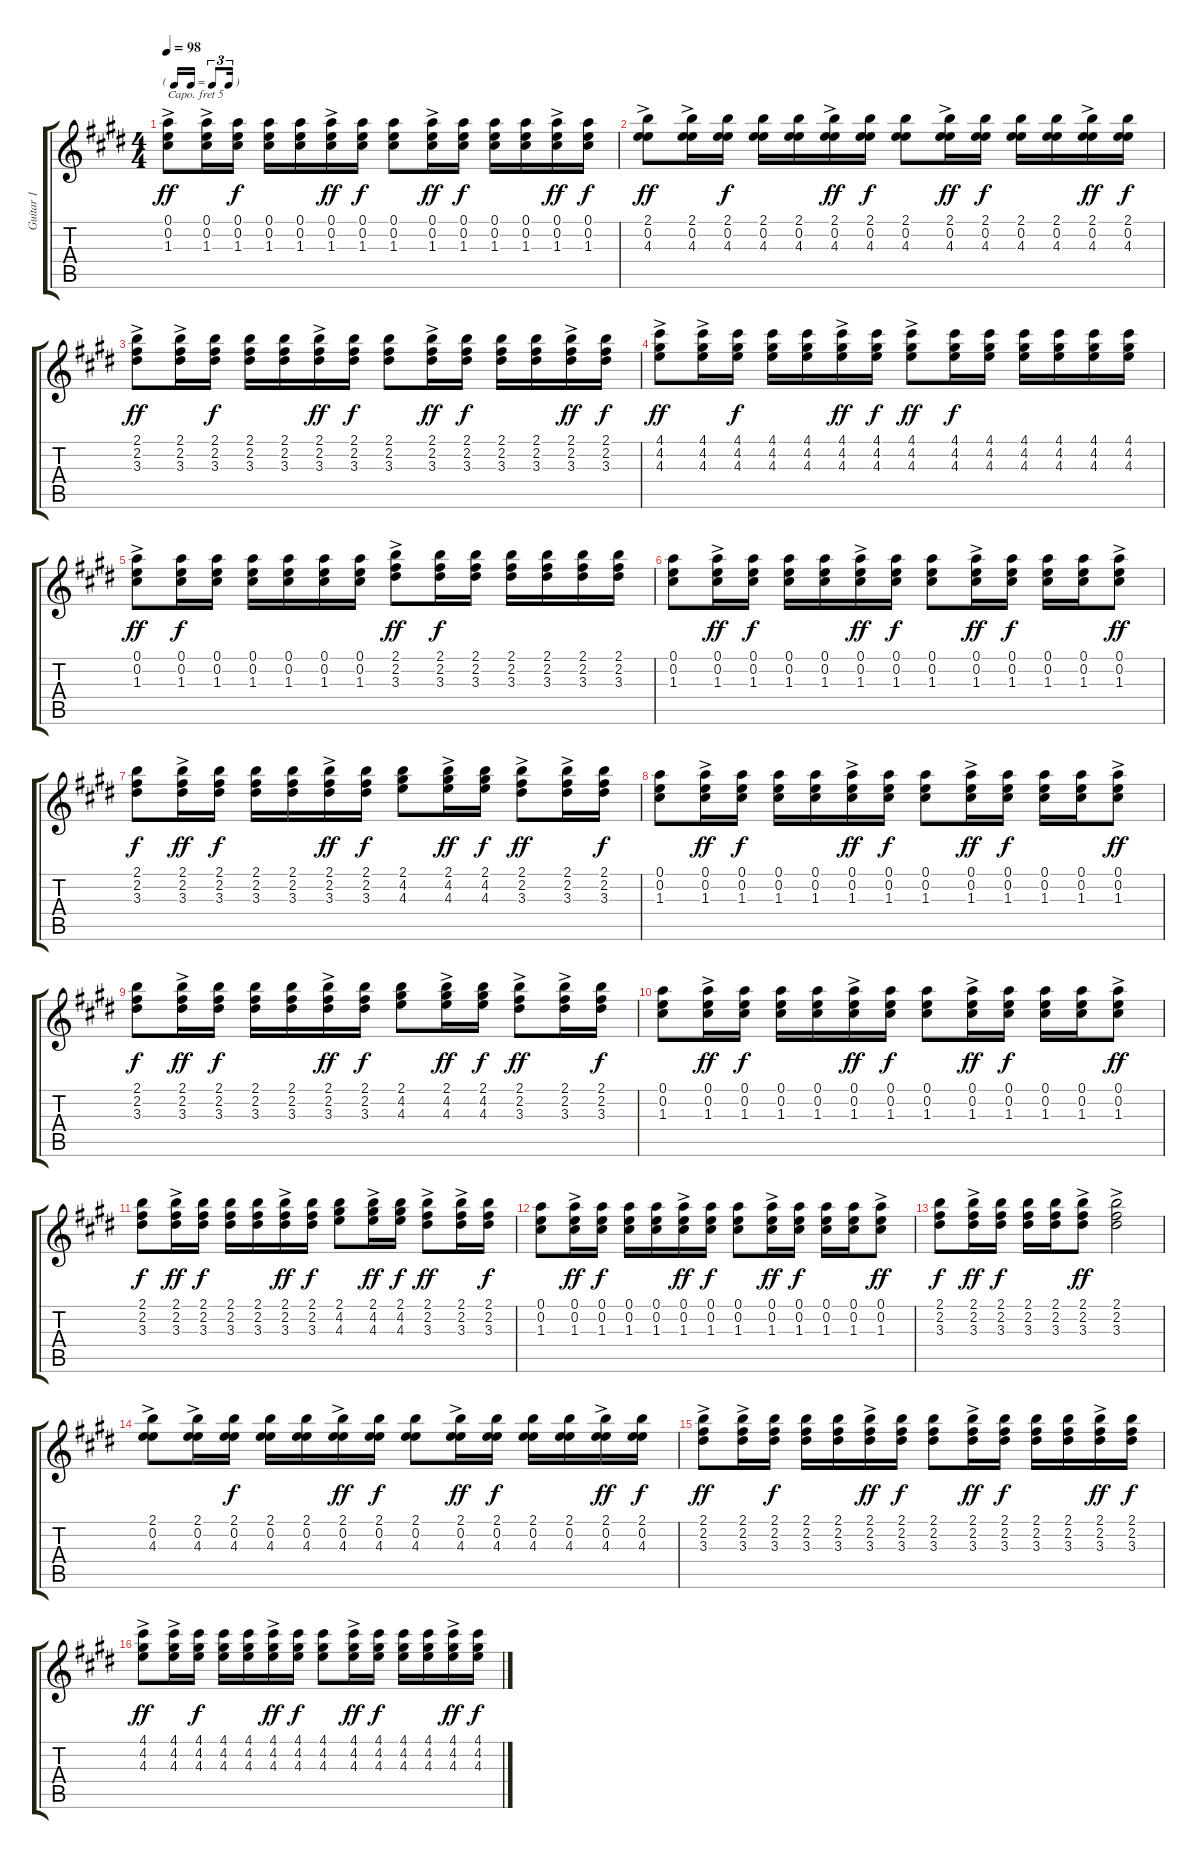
\track ("Guitar 1" "Guitar 1") {instrument acousticguitarsteel}
\staff {score tabs}
\capo 5
\tuning (E4 B3 G3 D3 A2 E2) {hide}
\ts (4 4)
\tf triplet16th
\tempo 98
\clef g2
\ks e
(0.1{ac} 0.2{ac} 1.3{ac}).8{dy ff} (0.1{ac} 0.2{ac} 1.3{ac}).16 (0.1 0.2 1.3).16{dy f} (0.1 0.2 1.3).16 (0.1 0.2 1.3).16 (0.1{ac} 0.2{ac} 1.3{ac}).16{dy ff} (0.1 0.2 1.3).16{dy f} (0.1 0.2 1.3).8 (0.1{ac} 0.2{ac} 1.3{ac}).16{dy ff} (0.1 0.2 1.3).16{dy f} (0.1 0.2 1.3).16 (0.1 0.2 1.3).16 (0.1{ac} 0.2{ac} 1.3{ac}).16{dy ff} (0.1 0.2 1.3).16{dy f} |
(2.1{ac} 0.2{ac} 4.3{ac}).8{dy ff} (2.1{ac} 0.2{ac} 4.3{ac}).16 (2.1 0.2 4.3).16{dy f} (2.1 0.2 4.3).16 (2.1 0.2 4.3).16 (2.1{ac} 0.2{ac} 4.3{ac}).16{dy ff} (2.1 0.2 4.3).16{dy f} (2.1 0.2 4.3).8 (2.1{ac} 0.2{ac} 4.3{ac}).16{dy ff} (2.1 0.2 4.3).16{dy f} (2.1 0.2 4.3).16 (2.1 0.2 4.3).16 (2.1{ac} 0.2{ac} 4.3{ac}).16{dy ff} (2.1 0.2 4.3).16{dy f} |
(2.1{ac} 2.2{ac} 3.3{ac}).8{dy ff} (2.1{ac} 2.2{ac} 3.3{ac}).16 (2.1 2.2 3.3).16{dy f} (2.1 2.2 3.3).16 (2.1 2.2 3.3).16 (2.1{ac} 2.2{ac} 3.3{ac}).16{dy ff} (2.1 2.2 3.3).16{dy f} (2.1 2.2 3.3).8 (2.1{ac} 2.2{ac} 3.3{ac}).16{dy ff} (2.1 2.2 3.3).16{dy f} (2.1 2.2 3.3).16 (2.1 2.2 3.3).16 (2.1{ac} 2.2{ac} 3.3{ac}).16{dy ff} (2.1 2.2 3.3).16{dy f} |
(4.1{ac} 4.2{ac} 4.3{ac}).8{dy ff} (4.1{ac} 4.2{ac} 4.3{ac}).16 (4.1 4.2 4.3).16{dy f} (4.1 4.2 4.3).16 (4.1 4.2 4.3).16 (4.1{ac} 4.2{ac} 4.3{ac}).16{dy ff} (4.1 4.2 4.3).16{dy f} (4.1{ac} 4.2{ac} 4.3{ac}).8{dy ff} (4.1 4.2 4.3).16{dy f} (4.1 4.2 4.3).16 (4.1 4.2 4.3).16 (4.1 4.2 4.3).16 (4.1 4.2 4.3).16 (4.1 4.2 4.3).16 |
(0.1{ac} 0.2{ac} 1.3{ac}).8{dy ff} (0.1 0.2 1.3).16{dy f} (0.1 0.2 1.3).16 (0.1 0.2 1.3).16 (0.1 0.2 1.3).16 (0.1 0.2 1.3).16 (0.1 0.2 1.3).16 (2.1{ac} 2.2{ac} 3.3{ac}).8{dy ff} (2.1 2.2 3.3).16{dy f} (2.1 2.2 3.3).16 (2.1 2.2 3.3).16 (2.1 2.2 3.3).16 (2.1 2.2 3.3).16 (2.1 2.2 3.3).16 |
(0.1 0.2 1.3).8 (0.1{ac} 0.2{ac} 1.3{ac}).16{dy ff} (0.1 0.2 1.3).16{dy f} (0.1 0.2 1.3).16 (0.1 0.2 1.3).16 (0.1{ac} 0.2{ac} 1.3{ac}).16{dy ff} (0.1 0.2 1.3).16{dy f} (0.1 0.2 1.3).8 (0.1{ac} 0.2{ac} 1.3{ac}).16{dy ff} (0.1 0.2 1.3).16{dy f} (0.1 0.2 1.3).16 (0.1 0.2 1.3).16 (0.1{ac} 0.2{ac} 1.3{ac}).8{dy ff} |
(2.1 2.2 3.3).8{dy f} (2.1{ac} 2.2{ac} 3.3{ac}).16{dy ff} (2.1 2.2 3.3).16{dy f} (2.1 2.2 3.3).16 (2.1 2.2 3.3).16 (2.1{ac} 2.2{ac} 3.3{ac}).16{dy ff} (2.1 2.2 3.3).16{dy f} (2.1 4.2 4.3).8 (2.1{ac} 4.2{ac} 4.3{ac}).16{dy ff} (2.1 4.2 4.3).16{dy f} (2.1{ac} 2.2{ac} 3.3{ac}).8{dy ff} (2.1{ac} 2.2{ac} 3.3{ac}).16 (2.1 2.2 3.3).16{dy f} |
(0.1 0.2 1.3).8 (0.1{ac} 0.2{ac} 1.3{ac}).16{dy ff} (0.1 0.2 1.3).16{dy f} (0.1 0.2 1.3).16 (0.1 0.2 1.3).16 (0.1{ac} 0.2{ac} 1.3{ac}).16{dy ff} (0.1 0.2 1.3).16{dy f} (0.1 0.2 1.3).8 (0.1{ac} 0.2{ac} 1.3{ac}).16{dy ff} (0.1 0.2 1.3).16{dy f} (0.1 0.2 1.3).16 (0.1 0.2 1.3).16 (0.1{ac} 0.2{ac} 1.3{ac}).8{dy ff} |
(2.1 2.2 3.3).8{dy f} (2.1{ac} 2.2{ac} 3.3{ac}).16{dy ff} (2.1 2.2 3.3).16{dy f} (2.1 2.2 3.3).16 (2.1 2.2 3.3).16 (2.1{ac} 2.2{ac} 3.3{ac}).16{dy ff} (2.1 2.2 3.3).16{dy f} (2.1 4.2 4.3).8 (2.1{ac} 4.2{ac} 4.3{ac}).16{dy ff} (2.1 4.2 4.3).16{dy f} (2.1{ac} 2.2{ac} 3.3{ac}).8{dy ff} (2.1{ac} 2.2{ac} 3.3{ac}).16 (2.1 2.2 3.3).16{dy f} |
(0.1 0.2 1.3).8 (0.1{ac} 0.2{ac} 1.3{ac}).16{dy ff} (0.1 0.2 1.3).16{dy f} (0.1 0.2 1.3).16 (0.1 0.2 1.3).16 (0.1{ac} 0.2{ac} 1.3{ac}).16{dy ff} (0.1 0.2 1.3).16{dy f} (0.1 0.2 1.3).8 (0.1{ac} 0.2{ac} 1.3{ac}).16{dy ff} (0.1 0.2 1.3).16{dy f} (0.1 0.2 1.3).16 (0.1 0.2 1.3).16 (0.1{ac} 0.2{ac} 1.3{ac}).8{dy ff} |
(2.1 2.2 3.3).8{dy f} (2.1{ac} 2.2{ac} 3.3{ac}).16{dy ff} (2.1 2.2 3.3).16{dy f} (2.1 2.2 3.3).16 (2.1 2.2 3.3).16 (2.1{ac} 2.2{ac} 3.3{ac}).16{dy ff} (2.1 2.2 3.3).16{dy f} (2.1 4.2 4.3).8 (2.1{ac} 4.2{ac} 4.3{ac}).16{dy ff} (2.1 4.2 4.3).16{dy f} (2.1{ac} 2.2{ac} 3.3{ac}).8{dy ff} (2.1{ac} 2.2{ac} 3.3{ac}).16 (2.1 2.2 3.3).16{dy f} |
(0.1 0.2 1.3).8 (0.1{ac} 0.2{ac} 1.3{ac}).16{dy ff} (0.1 0.2 1.3).16{dy f} (0.1 0.2 1.3).16 (0.1 0.2 1.3).16 (0.1{ac} 0.2{ac} 1.3{ac}).16{dy ff} (0.1 0.2 1.3).16{dy f} (0.1 0.2 1.3).8 (0.1{ac} 0.2{ac} 1.3{ac}).16{dy ff} (0.1 0.2 1.3).16{dy f} (0.1 0.2 1.3).16 (0.1 0.2 1.3).16 (0.1{ac} 0.2{ac} 1.3{ac}).8{dy ff} |
(2.1 2.2 3.3).8{dy f} (2.1{ac} 2.2{ac} 3.3{ac}).16{dy ff} (2.1 2.2 3.3).16{dy f} (2.1 2.2 3.3).16 (2.1 2.2 3.3).16 (2.1{ac} 2.2{ac} 3.3{ac}).8{dy ff} (2.1{ac} 2.2{ac} 3.3{ac}).2 |
(2.1{ac} 0.2{ac} 4.3{ac}).8 (2.1{ac} 0.2{ac} 4.3{ac}).16 (2.1 0.2 4.3).16{dy f} (2.1 0.2 4.3).16 (2.1 0.2 4.3).16 (2.1{ac} 0.2{ac} 4.3{ac}).16{dy ff} (2.1 0.2 4.3).16{dy f} (2.1 0.2 4.3).8 (2.1{ac} 0.2{ac} 4.3{ac}).16{dy ff} (2.1 0.2 4.3).16{dy f} (2.1 0.2 4.3).16 (2.1 0.2 4.3).16 (2.1{ac} 0.2{ac} 4.3{ac}).16{dy ff} (2.1 0.2 4.3).16{dy f} |
(2.1{ac} 2.2{ac} 3.3{ac}).8{dy ff} (2.1{ac} 2.2{ac} 3.3{ac}).16 (2.1 2.2 3.3).16{dy f} (2.1 2.2 3.3).16 (2.1 2.2 3.3).16 (2.1{ac} 2.2{ac} 3.3{ac}).16{dy ff} (2.1 2.2 3.3).16{dy f} (2.1 2.2 3.3).8 (2.1{ac} 2.2{ac} 3.3{ac}).16{dy ff} (2.1 2.2 3.3).16{dy f} (2.1 2.2 3.3).16 (2.1 2.2 3.3).16 (2.1{ac} 2.2{ac} 3.3{ac}).16{dy ff} (2.1 2.2 3.3).16{dy f} |
(4.1{ac} 4.2{ac} 4.3{ac}).8{dy ff} (4.1{ac} 4.2{ac} 4.3{ac}).16 (4.1 4.2 4.3).16{dy f} (4.1 4.2 4.3).16 (4.1 4.2 4.3).16 (4.1{ac} 4.2{ac} 4.3{ac}).16{dy ff} (4.1 4.2 4.3).16{dy f} (4.1 4.2 4.3).8 (4.1{ac} 4.2{ac} 4.3{ac}).16{dy ff} (4.1 4.2 4.3).16{dy f} (4.1 4.2 4.3).16 (4.1 4.2 4.3).16 (4.1{ac} 4.2{ac} 4.3{ac}).16{dy ff} (4.1 4.2 4.3).16{dy f}
